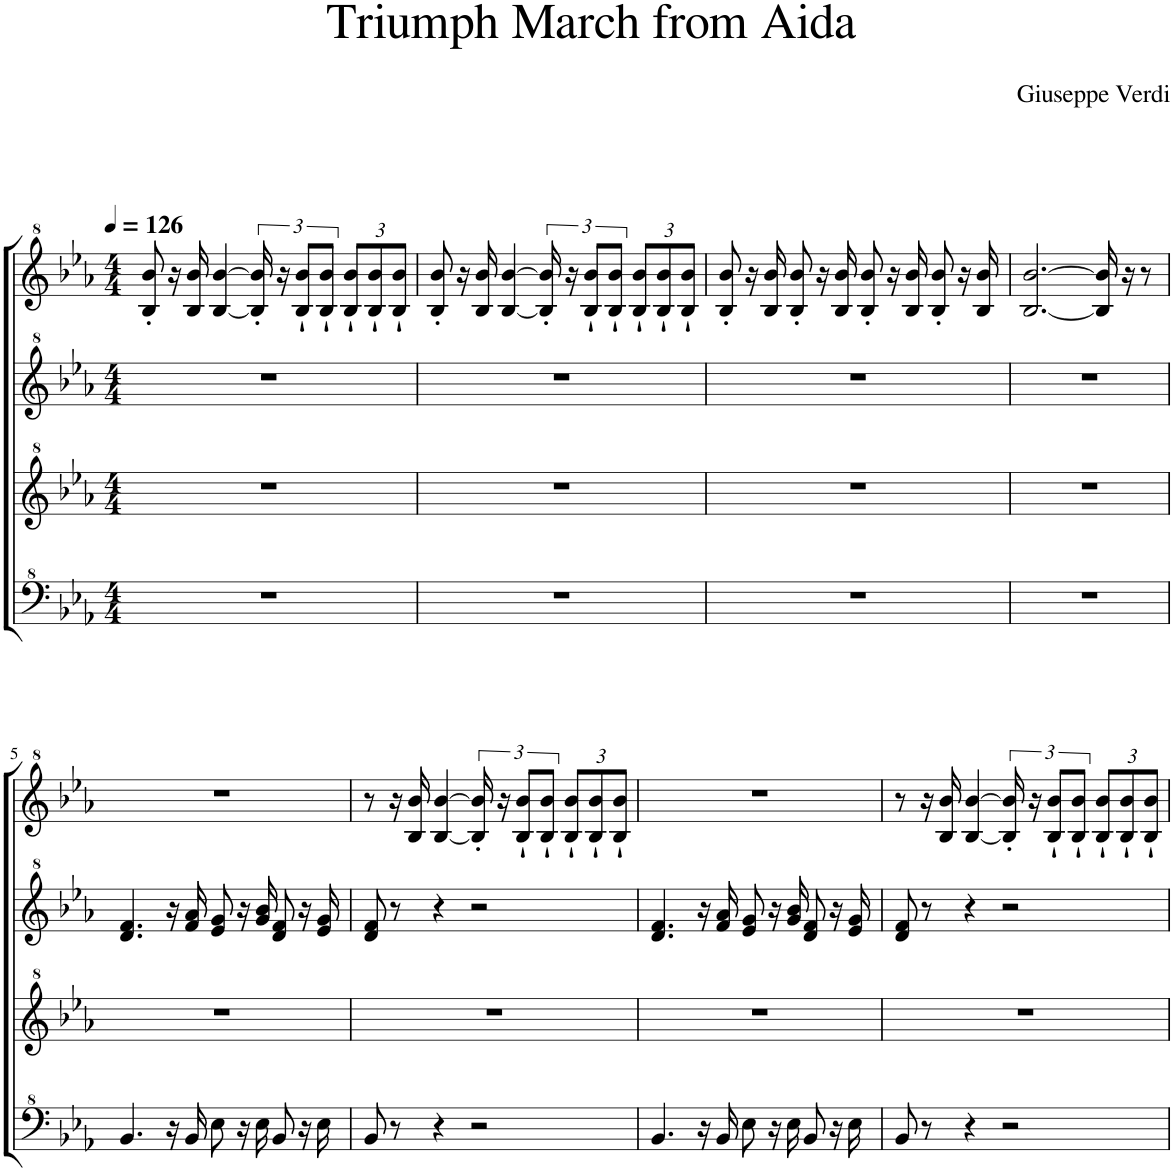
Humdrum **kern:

**kern	**kern	**kern	**kern
*part1	*part1	*part1	*part1
*staff4	*staff3	*staff2	*staff1
*I"Model III	*	*	*
*clefF^4	*clefG^2	*clefG^2	*clefG^2
*k[b-e-a-]	*k[b-e-a-]	*k[b-e-a-]	*k[b-e-a-]
*M4/4	*M4/4	*M4/4	*M4/4
*MM126	*MM126	*MM126	*MM126
=1	=1	=1	=1
1r	1r	1r	8b-/' 8bb-/'
.	.	.	16r
.	.	.	16b-/ 16bb-/
.	.	.	[4b-/ [4bb-/
.	.	.	24b-/]' 24bb-/]'
.	.	.	24r
.	.	.	12b-/` 12bb-/`L
.	.	.	12b-/` 12bb-/`J
*	*	*	*Xbrackettup
.	.	.	12b-/` 12bb-/`L
.	.	.	12b-/` 12bb-/`
.	.	.	12b-/` 12bb-/`J
=2	=2	=2	=2
1r	1r	1r	8b-/' 8bb-/'
.	.	.	16r
.	.	.	16b-/ 16bb-/
.	.	.	[4b-/ [4bb-/
*	*	*	*brackettup
.	.	.	24b-/]' 24bb-/]'
.	.	.	24r
.	.	.	12b-/` 12bb-/`L
.	.	.	12b-/` 12bb-/`J
*	*	*	*Xbrackettup
.	.	.	12b-/` 12bb-/`L
.	.	.	12b-/` 12bb-/`
.	.	.	12b-/` 12bb-/`J
=3	=3	=3	=3
1r	1r	1r	8b-/' 8bb-/'
.	.	.	16r
.	.	.	16b-/ 16bb-/
.	.	.	8b-/' 8bb-/'
.	.	.	16r
.	.	.	16b-/ 16bb-/
.	.	.	8b-/' 8bb-/'
.	.	.	16r
.	.	.	16b-/ 16bb-/
.	.	.	8b-/' 8bb-/'
.	.	.	16r
.	.	.	16b-/ 16bb-/
=4	=4	=4	=4
1r	1r	1r	[2.b-/ [2.bb-/
.	.	.	16b-/] 16bb-/]
.	.	.	16r
.	.	.	8r
!!LO:LB:g=z
=5	=5	=5	=5
4.B-/	1r	4.dd/ 4.ff/	1r
16r	.	16r	.
16B-/	.	16ff/ 16aa-/	.
8e-\	.	8ee-/ 8gg/	.
16r	.	16r	.
16e-\	.	16gg/ 16bb-/	.
8B-/	.	8dd/ 8ff/	.
16r	.	16r	.
16e-\	.	16ee-/ 16gg/	.
=6	=6	=6	=6
8B-/	1r	8dd/ 8ff/	8r
8r	.	8r	16r
.	.	.	16b-/ 16bb-/
4r	.	4r	[4b-/ [4bb-/
*	*	*	*brackettup
2r	.	2r	24b-/]' 24bb-/]'
.	.	.	24r
.	.	.	12b-/` 12bb-/`L
.	.	.	12b-/` 12bb-/`J
*	*	*	*Xbrackettup
.	.	.	12b-/` 12bb-/`L
.	.	.	12b-/` 12bb-/`
.	.	.	12b-/` 12bb-/`J
=7	=7	=7	=7
4.B-/	1r	4.dd/ 4.ff/	1r
16r	.	16r	.
16B-/	.	16ff/ 16aa-/	.
8e-\	.	8ee-/ 8gg/	.
16r	.	16r	.
16e-\	.	16gg/ 16bb-/	.
8B-/	.	8dd/ 8ff/	.
16r	.	16r	.
16e-\	.	16ee-/ 16gg/	.
=8	=8	=8	=8
8B-/	1r	8dd/ 8ff/	8r
8r	.	8r	16r
.	.	.	16b-/ 16bb-/
4r	.	4r	[4b-/ [4bb-/
*	*	*	*brackettup
2r	.	2r	24b-/]' 24bb-/]'
.	.	.	24r
.	.	.	12b-/` 12bb-/`L
.	.	.	12b-/` 12bb-/`J
*	*	*	*Xbrackettup
.	.	.	12b-/` 12bb-/`L
.	.	.	12b-/` 12bb-/`
.	.	.	12b-/` 12bb-/`J
=	=	=	=
*-	*-	*-	*-
